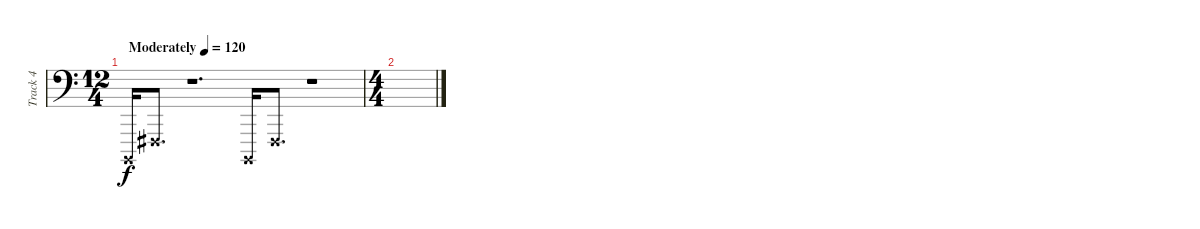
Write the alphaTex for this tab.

\track ("Track 4" "Track 4") {instrument woodblock}
\staff {score}
\tuning (C3 G2 D2 A1 E1 B0) {hide}
\ts (12 4)
\tempo (120 "Moderately")
\clef f4
\ks c
0.6{x}.16{dy f instrument woodblock} 2.5{x}.8{d} r.1{d} 0.6{x}.16 2.5{x}.8{d} r.1 |
\ts (4 4)
